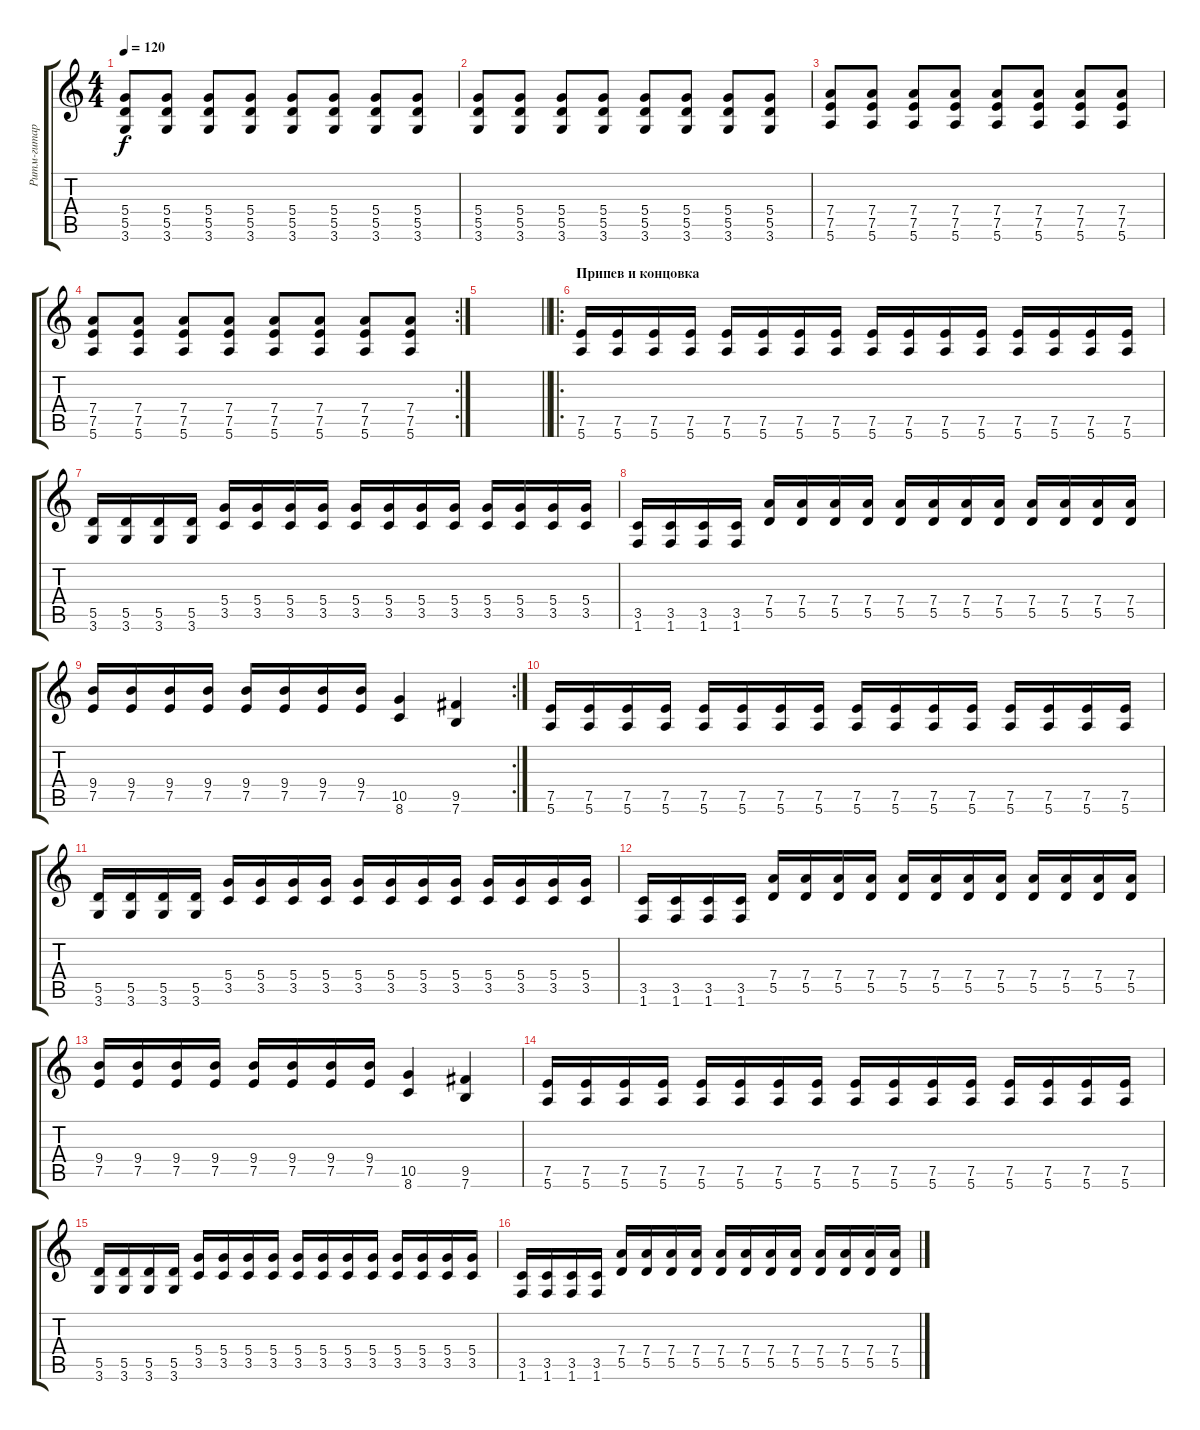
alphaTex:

\track ("Ритм-гитара" "Ритм-гитар") {instrument overdrivenguitar}
\staff {score tabs}
\tuning (E4 B3 G3 D3 A2 E2) {hide}
\ts (4 4)
\tempo 120
\clef g2
\ks c
(5.4 5.5 3.6).8{dy f} (5.4 5.5 3.6).8 (5.4 5.5 3.6).8 (5.4 5.5 3.6).8 (5.4 5.5 3.6).8 (5.4 5.5 3.6).8 (5.4 5.5 3.6).8 (5.4 5.5 3.6).8 |
(5.4 5.5 3.6).8 (5.4 5.5 3.6).8 (5.4 5.5 3.6).8 (5.4 5.5 3.6).8 (5.4 5.5 3.6).8 (5.4 5.5 3.6).8 (5.4 5.5 3.6).8 (5.4 5.5 3.6).8 |
(7.4 7.5 5.6).8 (7.4 7.5 5.6).8 (7.4 7.5 5.6).8 (7.4 7.5 5.6).8 (7.4 7.5 5.6).8 (7.4 7.5 5.6).8 (7.4 7.5 5.6).8 (7.4 7.5 5.6).8 |
\rc 2
(7.4 7.5 5.6).8 (7.4 7.5 5.6).8 (7.4 7.5 5.6).8 (7.4 7.5 5.6).8 (7.4 7.5 5.6).8 (7.4 7.5 5.6).8 (7.4 7.5 5.6).8 (7.4 7.5 5.6).8 |
\barLineRight lightlight
|
\ro
\section ("" "Припев и концовка")
(7.5 5.6).16 (7.5 5.6).16 (7.5 5.6).16 (7.5 5.6).16 (7.5 5.6).16 (7.5 5.6).16 (7.5 5.6).16 (7.5 5.6).16 (7.5 5.6).16 (7.5 5.6).16 (7.5 5.6).16 (7.5 5.6).16 (7.5 5.6).16 (7.5 5.6).16 (7.5 5.6).16 (7.5 5.6).16 |
(5.5 3.6).16 (5.5 3.6).16 (5.5 3.6).16 (5.5 3.6).16 (5.4 3.5).16 (5.4 3.5).16 (5.4 3.5).16 (5.4 3.5).16 (5.4 3.5).16 (5.4 3.5).16 (5.4 3.5).16 (5.4 3.5).16 (5.4 3.5).16 (5.4 3.5).16 (5.4 3.5).16 (5.4 3.5).16 |
(3.5 1.6).16 (3.5 1.6).16 (3.5 1.6).16 (3.5 1.6).16 (7.4 5.5).16 (7.4 5.5).16 (7.4 5.5).16 (7.4 5.5).16 (7.4 5.5).16 (7.4 5.5).16 (7.4 5.5).16 (7.4 5.5).16 (7.4 5.5).16 (7.4 5.5).16 (7.4 5.5).16 (7.4 5.5).16 |
\rc 2
(9.4 7.5).16 (9.4 7.5).16 (9.4 7.5).16 (9.4 7.5).16 (9.4 7.5).16 (9.4 7.5).16 (9.4 7.5).16 (9.4 7.5).16 (10.5 8.6).4 (9.5 7.6).4 |
(7.5 5.6).16 (7.5 5.6).16 (7.5 5.6).16 (7.5 5.6).16 (7.5 5.6).16 (7.5 5.6).16 (7.5 5.6).16 (7.5 5.6).16 (7.5 5.6).16 (7.5 5.6).16 (7.5 5.6).16 (7.5 5.6).16 (7.5 5.6).16 (7.5 5.6).16 (7.5 5.6).16 (7.5 5.6).16 |
(5.5 3.6).16 (5.5 3.6).16 (5.5 3.6).16 (5.5 3.6).16 (5.4 3.5).16 (5.4 3.5).16 (5.4 3.5).16 (5.4 3.5).16 (5.4 3.5).16 (5.4 3.5).16 (5.4 3.5).16 (5.4 3.5).16 (5.4 3.5).16 (5.4 3.5).16 (5.4 3.5).16 (5.4 3.5).16 |
(3.5 1.6).16 (3.5 1.6).16 (3.5 1.6).16 (3.5 1.6).16 (7.4 5.5).16 (7.4 5.5).16 (7.4 5.5).16 (7.4 5.5).16 (7.4 5.5).16 (7.4 5.5).16 (7.4 5.5).16 (7.4 5.5).16 (7.4 5.5).16 (7.4 5.5).16 (7.4 5.5).16 (7.4 5.5).16 |
(9.4 7.5).16 (9.4 7.5).16 (9.4 7.5).16 (9.4 7.5).16 (9.4 7.5).16 (9.4 7.5).16 (9.4 7.5).16 (9.4 7.5).16 (10.5 8.6).4 (9.5 7.6).4 |
(7.5 5.6).16 (7.5 5.6).16 (7.5 5.6).16 (7.5 5.6).16 (7.5 5.6).16 (7.5 5.6).16 (7.5 5.6).16 (7.5 5.6).16 (7.5 5.6).16 (7.5 5.6).16 (7.5 5.6).16 (7.5 5.6).16 (7.5 5.6).16 (7.5 5.6).16 (7.5 5.6).16 (7.5 5.6).16 |
(5.5 3.6).16 (5.5 3.6).16 (5.5 3.6).16 (5.5 3.6).16 (5.4 3.5).16 (5.4 3.5).16 (5.4 3.5).16 (5.4 3.5).16 (5.4 3.5).16 (5.4 3.5).16 (5.4 3.5).16 (5.4 3.5).16 (5.4 3.5).16 (5.4 3.5).16 (5.4 3.5).16 (5.4 3.5).16 |
(3.5 1.6).16 (3.5 1.6).16 (3.5 1.6).16 (3.5 1.6).16 (7.4 5.5).16 (7.4 5.5).16 (7.4 5.5).16 (7.4 5.5).16 (7.4 5.5).16 (7.4 5.5).16 (7.4 5.5).16 (7.4 5.5).16 (7.4 5.5).16 (7.4 5.5).16 (7.4 5.5).16 (7.4 5.5).16
